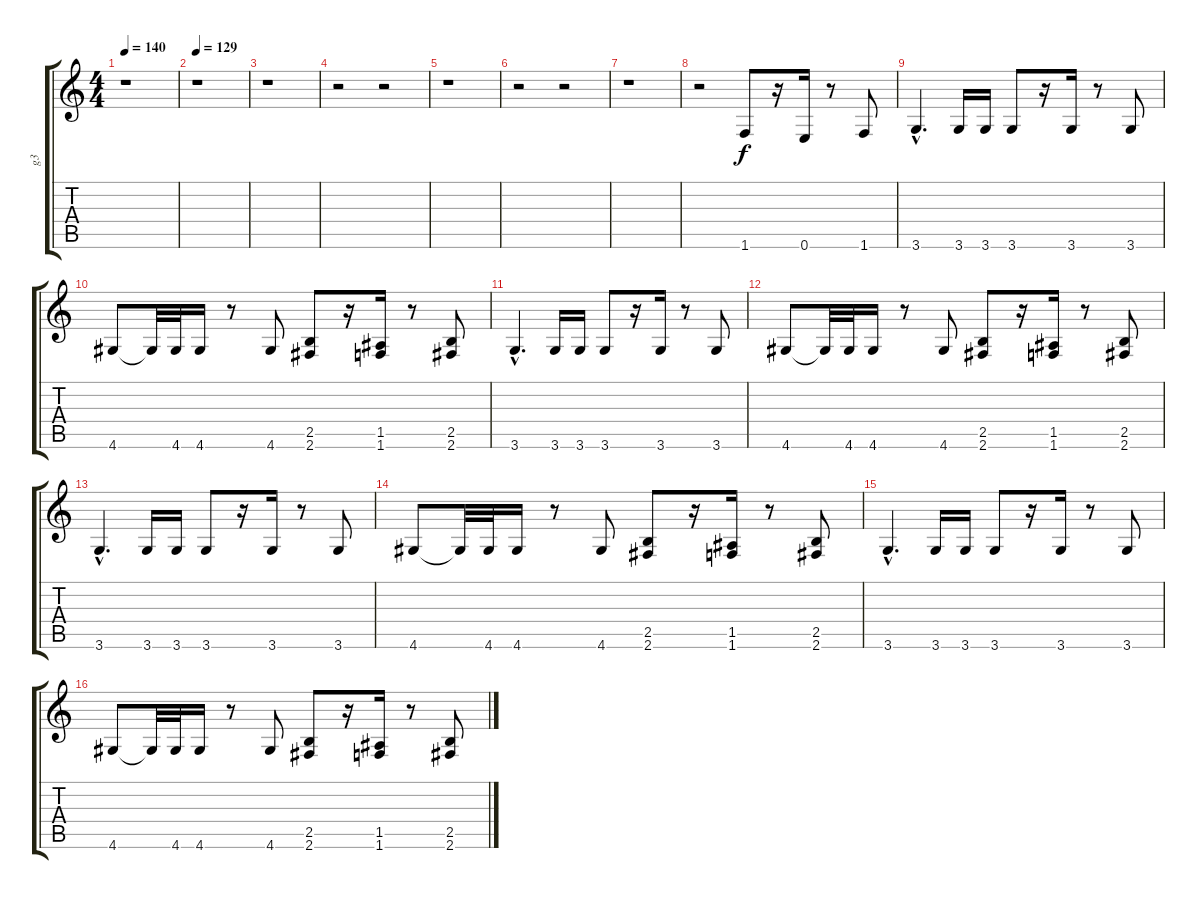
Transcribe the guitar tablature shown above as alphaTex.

\track ("g3" "g3") {instrument overdrivenguitar}
\staff {score tabs}
\tuning (E4 B3 G3 D3 A2 E2) {hide}
\ts (4 4)
\tempo 140
\clef g2
\ks c
r.1{dy f} |
\tempo 129
r.1 |
r.1 |
r.2 r.2 |
r.1 |
r.2 r.2 |
r.1 |
r.2 1.6.8 r.16 0.6.16 r.8 1.6.8 |
3.6{hac}.4{d} 3.6.16 3.6.16 3.6.8 r.16 3.6.16 r.8 3.6.8 |
4.6.8 4.6{t}.32 4.6.32 4.6.16 r.8 4.6.8 (2.5 2.6).8 r.16 (1.5 1.6).16 r.8 (2.5 2.6).8 |
3.6{hac}.4{d} 3.6.16 3.6.16 3.6.8 r.16 3.6.16 r.8 3.6.8 |
4.6.8 4.6{t}.32 4.6.32 4.6.16 r.8 4.6.8 (2.5 2.6).8 r.16 (1.5 1.6).16 r.8 (2.5 2.6).8 |
3.6{hac}.4{d} 3.6.16 3.6.16 3.6.8 r.16 3.6.16 r.8 3.6.8 |
4.6.8 4.6{t}.32 4.6.32 4.6.16 r.8 4.6.8 (2.5 2.6).8 r.16 (1.5 1.6).16 r.8 (2.5 2.6).8 |
3.6{hac}.4{d} 3.6.16 3.6.16 3.6.8 r.16 3.6.16 r.8 3.6.8 |
4.6.8 4.6{t}.32 4.6.32 4.6.16 r.8 4.6.8 (2.5 2.6).8 r.16 (1.5 1.6).16 r.8 (2.5 2.6).8
